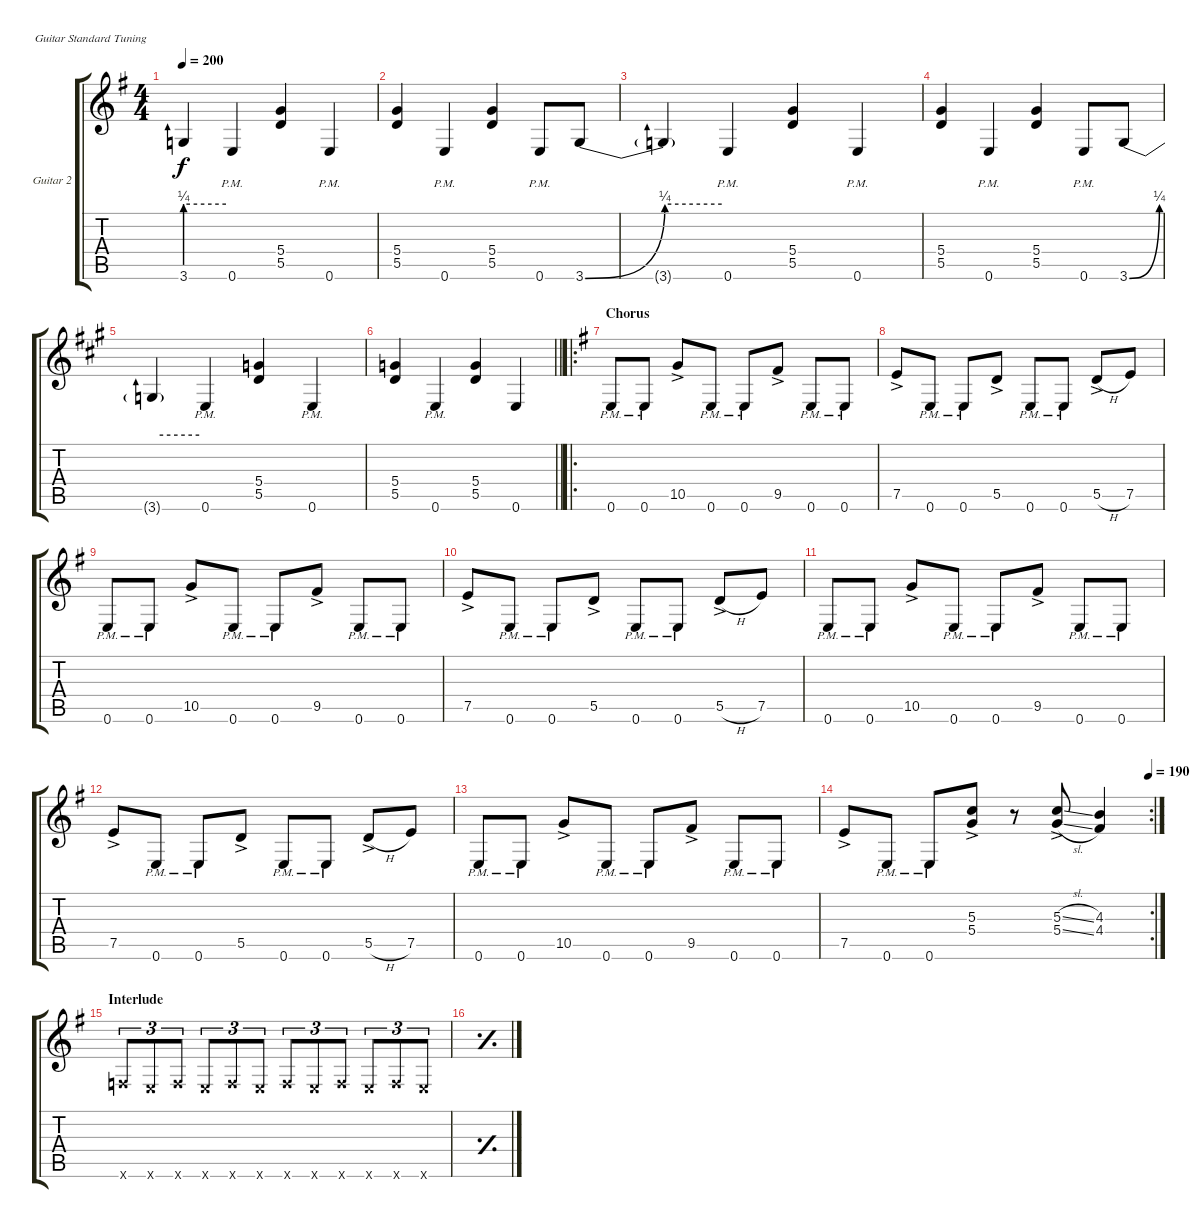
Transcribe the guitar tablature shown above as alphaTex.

\bracketExtendMode groupsimilarinstruments
\firstSystemTrackNameOrientation horizontal
\otherSystemsTrackNameOrientation horizontal
\track ("Guitar 2" "Guitar 2") {instrument distortionguitar}
\staff {score tabs}
\tuning (E4 B3 G3 D3 A2 E2)
\ts (4 4)
\tempo 200
\clef g2
\ks g
3.6{be (hold 0 1 60 1) t}.4{dy f} 0.6{pm}.4 (5.4 5.5).4 0.6{pm}.4 |
(5.4 5.5).4 0.6{pm}.4 (5.4 5.5).4 0.6{pm}.8 3.6{be (bend 0 0 60 1)}.8 |
3.6{be (hold 0 1 60 1) t}.4 0.6{pm}.4 (5.4 5.5).4 0.6{pm}.4 |
(5.4 5.5).4 0.6{pm}.4 (5.4 5.5).4 0.6{pm}.8 3.6{be (bend 0 0 60 1)}.8 |
\ks a
3.6{be (hold 0 1 60 1) t}.4 0.6{pm}.4 (5.4 5.5).4 0.6{pm}.4 |
\barLineRight lightlight
(5.4 5.5).4 0.6{pm}.4 (5.4 5.5).4 0.6.4 |
\ro
\section ("" "Chorus")
\ks g
0.6{pm}.8 0.6{pm}.8 10.5{ac}.8 0.6{pm}.8 0.6{pm}.8 9.5{ac}.8 0.6{pm}.8 0.6{pm}.8 |
7.5{ac}.8 0.6{pm}.8 0.6{pm}.8 5.5{ac}.8 0.6{pm}.8 0.6{pm}.8 5.5{h ac}.8 7.5.8 |
0.6{pm}.8 0.6{pm}.8 10.5{ac}.8 0.6{pm}.8 0.6{pm}.8 9.5{ac}.8 0.6{pm}.8 0.6{pm}.8 |
7.5{ac}.8 0.6{pm}.8 0.6{pm}.8 5.5{ac}.8 0.6{pm}.8 0.6{pm}.8 5.5{h ac}.8 7.5.8 |
0.6{pm}.8 0.6{pm}.8 10.5{ac}.8 0.6{pm}.8 0.6{pm}.8 9.5{ac}.8 0.6{pm}.8 0.6{pm}.8 |
7.5{ac}.8 0.6{pm}.8 0.6{pm}.8 5.5{ac}.8 0.6{pm}.8 0.6{pm}.8 5.5{h ac}.8 7.5.8 |
0.6{pm}.8 0.6{pm}.8 10.5{ac}.8 0.6{pm}.8 0.6{pm}.8 9.5{ac}.8 0.6{pm}.8 0.6{pm}.8 |
\rc 2
\tempo (190 1)
7.5{ac}.8 0.6{pm}.8 0.6{pm}.8 (5.3{ac} 5.4{ac}).8 r.8 (5.3{sl ac} 5.4{sl ac}).8 (4.3 4.4).4 |
\section ("" "Interlude")
1.6{x}.8{tu (3 2)} 0.6{x}.8{tu (3 2)} 1.6{x}.8{tu (3 2)} 0.6{x}.8{tu (3 2)} 1.6{x}.8{tu (3 2)} 0.6{x}.8{tu (3 2)} 1.6{x}.8{tu (3 2)} 0.6{x}.8{tu (3 2)} 1.6{x}.8{tu (3 2)} 0.6{x}.8{tu (3 2)} 1.6{x}.8{tu (3 2)} 0.6{x}.8{tu (3 2)} |
\simile simple
